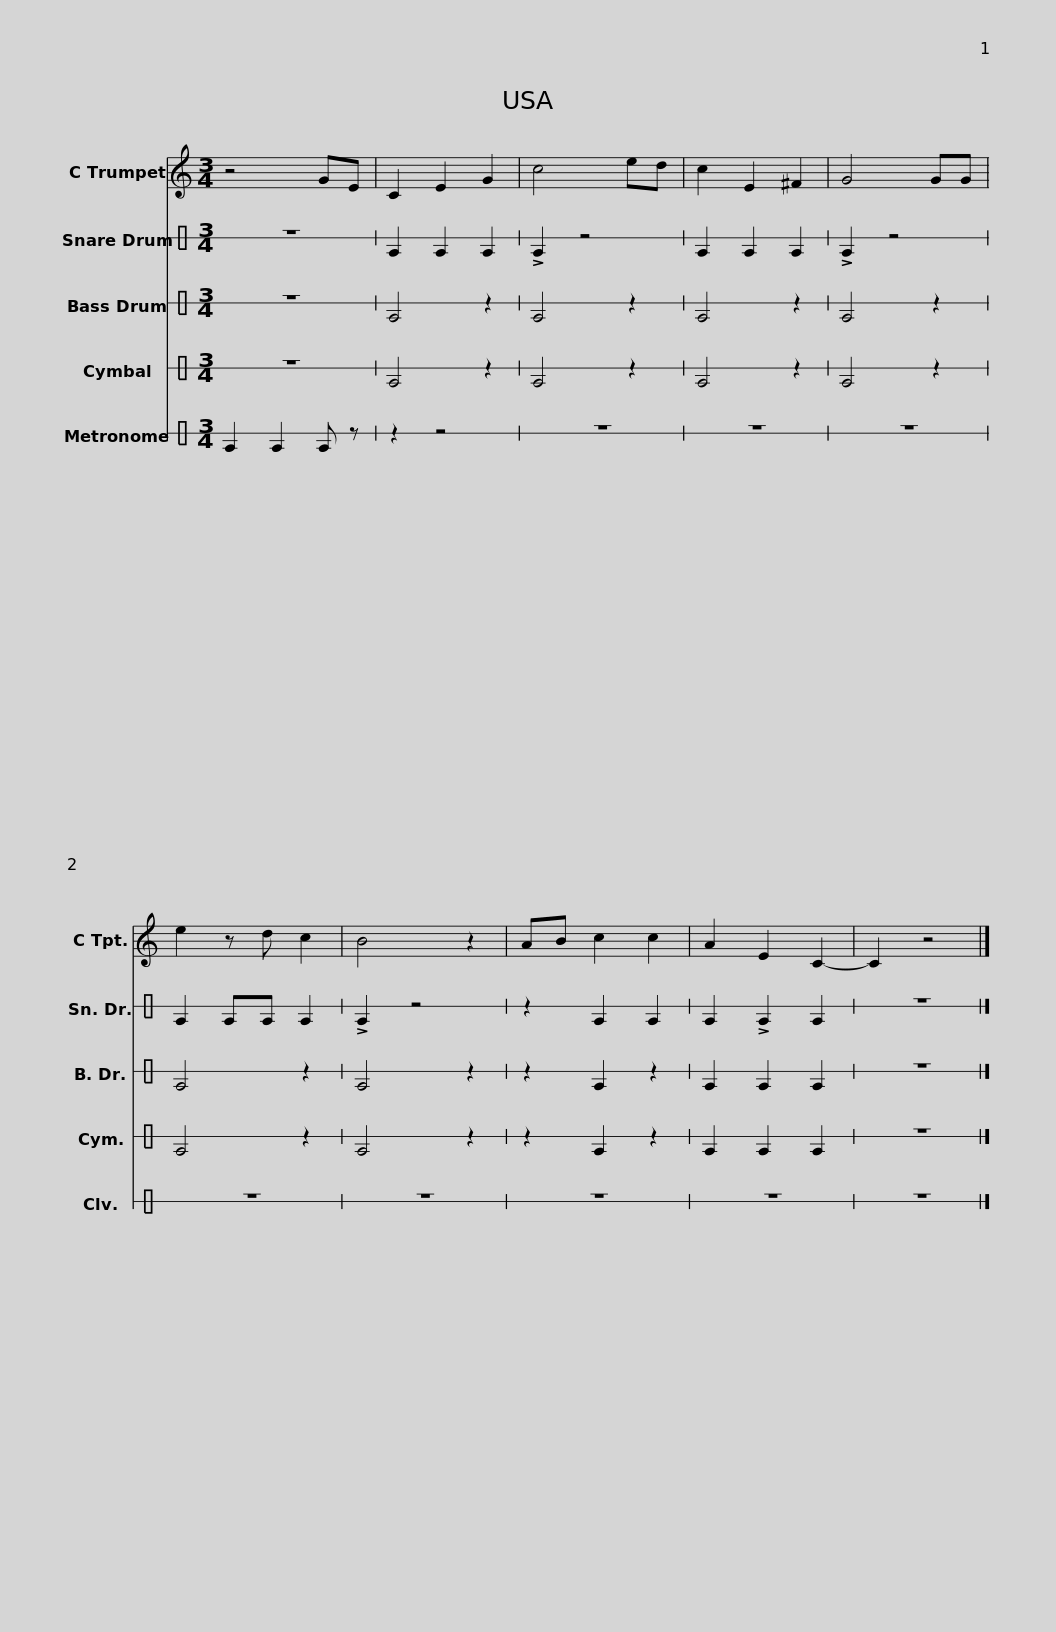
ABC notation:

X:1
%%score 1 2 3 4 5
L:1/8
M:3/4
I:linebreak $
K:C
V:1 treble
V:2 perc stafflines=1
K:none
V:3 perc stafflines=1
K:none
V:4 perc stafflines=1
K:none
V:5 perc stafflines=1
K:none
V:1
 z4 GE | C2 E2 G2 | c4 ed | c2 E2 ^F2 | G4 GG | %5
 e2 z d c2 | B4 z2 | AB c2 c2 | A2 E2 C2- | C2 z4 |] %10
V:2
 z6 | E2 E2 E2 | !>!E2 z4 | E2 E2 E2 | !>!E2 z4 | %5
 E2 EE E2 | !>!E2 z4 | z2 E2 E2 | E2 !>!E2 E2 | z6 |] %10
V:3
 z6 | E4 z2 | E4 z2 | E4 z2 | E4 z2 | %5
 E4 z2 | E4 z2 | z2 E2 z2 | E2 E2 E2 | z6 |] %10
V:4
 z6 | E4 z2 | E4 z2 | E4 z2 | E4 z2 | %5
 E4 z2 | E4 z2 | z2 E2 z2 | E2 E2 E2 | z6 |] %10
V:5
 E2 E2 E z | z2 z4 | z6 | z6 | z6 | %5
 z6 | z6 | z6 | z6 | z6 |] %10
